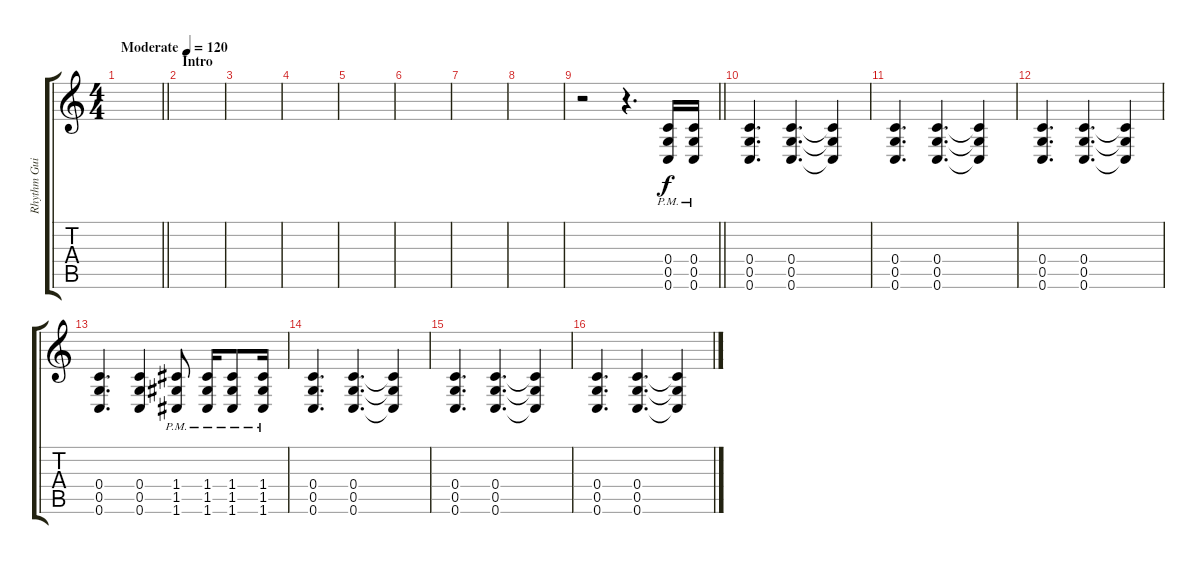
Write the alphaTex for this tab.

\track ("Rhythm Guitar" "Rhythm Gui") {instrument distortionguitar}
\staff {score tabs}
\tuning (D4 A3 F3 C3 G2 C2) {hide}
\ts (4 4)
\tempo (120 "Moderate")
\clef g2
\barLineRight lightlight
\ks c
|
\section ("" "Intro")
|
|
|
|
|
|
|
\barLineRight lightlight
r.2 r.4{d} (0.4 0.5 0.6{pm}).16 (0.4 0.5 0.6{pm}).16 |
(0.4 0.5 0.6).4{d} (0.4 0.5 0.6).4{d} (0.4{t} 0.5{t} 0.6{t}).4 |
(0.4 0.5 0.6).4{d} (0.4 0.5 0.6).4{d} (0.4{t} 0.5{t} 0.6{t}).4 |
(0.4 0.5 0.6).4{d} (0.4 0.5 0.6).4{d} (0.4{t} 0.5{t} 0.6{t}).4 |
(0.4 0.5 0.6).4{d} (0.4 0.5 0.6).4 (1.4{pm} 1.5{pm} 1.6{pm}).8 (1.4{pm} 1.5{pm} 1.6{pm}).16 (1.4{pm} 1.5{pm} 1.6{pm}).8 (1.4{pm} 1.5{pm} 1.6{pm}).16 |
(0.4 0.5 0.6).4{d} (0.4 0.5 0.6).4{d} (0.4{t} 0.5{t} 0.6{t}).4 |
(0.4 0.5 0.6).4{d} (0.4 0.5 0.6).4{d} (0.4{t} 0.5{t} 0.6{t}).4 |
(0.4 0.5 0.6).4{d} (0.4 0.5 0.6).4{d} (0.4{t} 0.5{t} 0.6{t}).4
